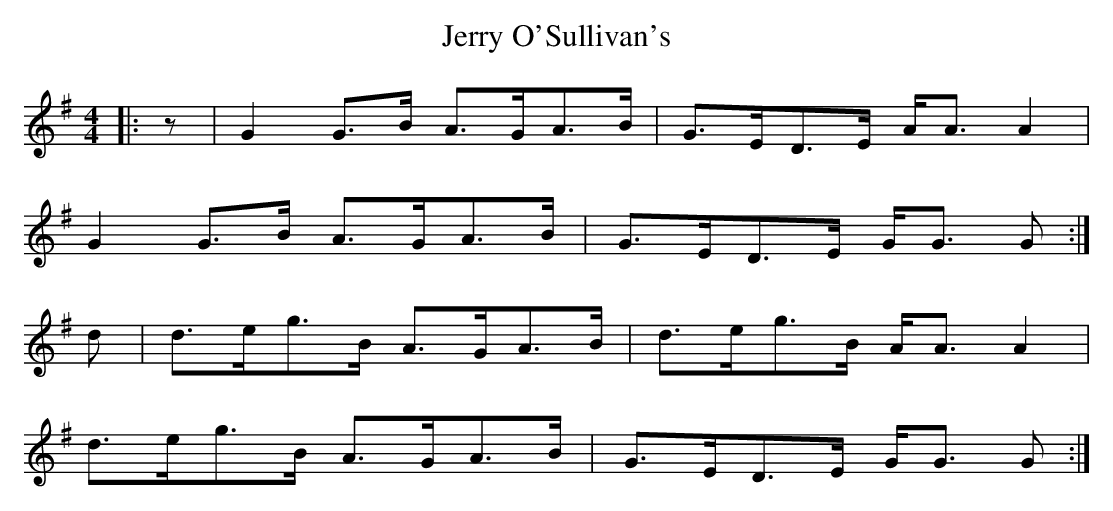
X:1
T: Jerry O'Sullivan's
M: 4/4
L: 1/8
K: Gmaj
|:z|G2 G>B A>GA>B|G>ED>E A<A A2|
G2 G>B A>GA>B|G>ED>E G<G G:|
d|d>eg>B A>GA>B|d>eg>B A<A A2|
d>eg>B A>GA>B|G>ED>E G<G G:|
